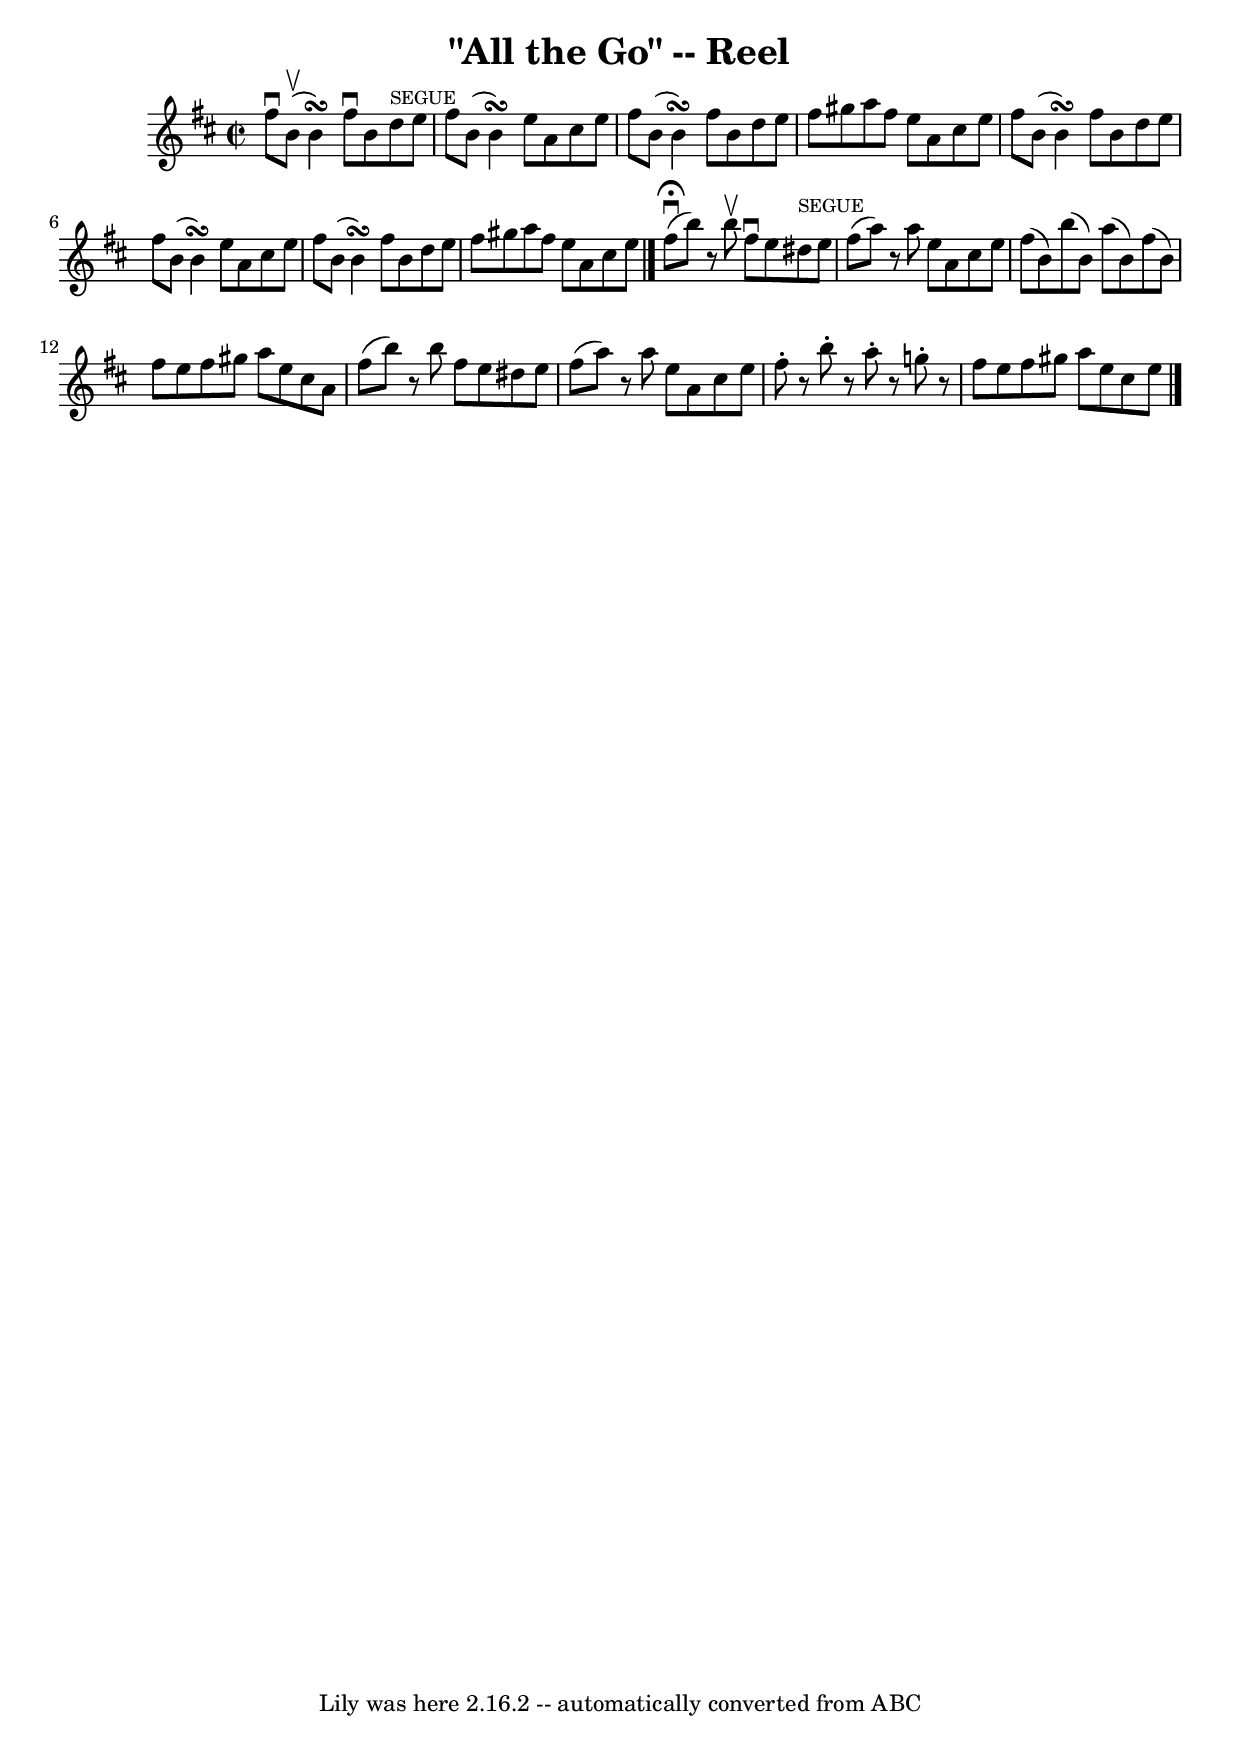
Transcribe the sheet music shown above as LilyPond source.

\version "2.16.2"
\include "Mammoth.ily"
\header {
	%% book = "Ryan's Mammoth Collection"
	crossRefNumber = "1"
	footnotes = "\\\\263"
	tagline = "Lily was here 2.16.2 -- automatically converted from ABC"
	title = "\"All the Go\" -- Reel"
}
voicedefault =  {


\override Staff.TimeSignature #'style = #'C
 \time 2/2 
\key b \minor fis''8^\downbow b'8^\upbow(b'4\turn)   
fis''8^\downbow b'8 d''8^\segue e''8    |
 fis''8 b'8 (
b'4\turn) e''8 a'8 cis''8 e''8    |
 fis''8 b'8 (
b'4\turn) fis''8 b'8 d''8 e''8    |
 fis''8 gis''8 
 a''8 fis''8 e''8 a'8 cis''8 e''8    |
 fis''8    
b'8 (b'4\turn) fis''8 b'8 d''8 e''8    |
 fis''8    
b'8 (b'4\turn) e''8 a'8 cis''8 e''8    |
 fis''8    
b'8 (b'4\turn) fis''8 b'8 d''8 e''8    |
 fis''8    
gis''8 a''8 fis''8 e''8 a'8 cis''8 e''8    \bar "|."     
fis''8^\fermata^\downbow(b''8)   r8 b''8^\upbow fis''8^\downbow   
e''8 dis''8^\segue e''8    |
 fis''8 (a''8)   r8 a''8    
e''8 a'8 cis''8 e''8    |
 fis''8 (b'8) b''8 (b'8  
-) a''8 (b'8) fis''8 (b'8)   |
 fis''8 e''8    
fis''8 gis''8 a''8 e''8 cis''8 a'8    |
 fis''8 (
b''8)   r8 b''8 fis''8 e''8 dis''8 e''8    |
 fis''8 (
 a''8)   r8 a''8 e''8 a'8 cis''8 e''8    |
 fis''8 -. 
  r8 b''8 -.   r8 a''8 -.   r8 g''!8 -.   r8   |
 fis''8 e''8    
fis''8 gis''8 a''8 e''8 cis''8 e''8          \bar "|."   
}

\score{
    <<

	\context Staff="default"
	{
	    \voicedefault 
	}

    >>
	\layout {
	}
	\midi {}
}
